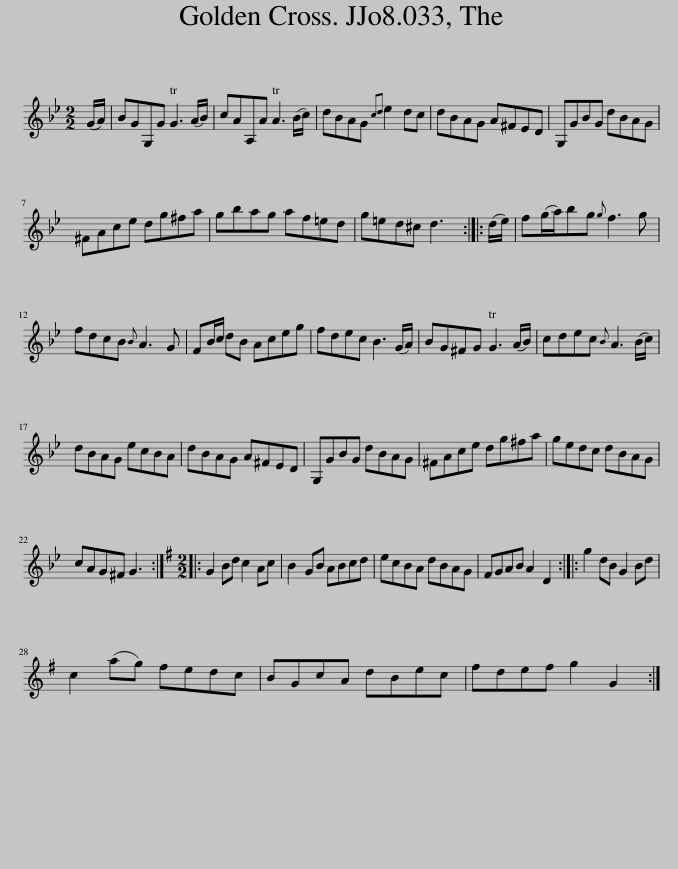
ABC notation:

X:1
L:1/8
M:2/2
I:linebreak $
K:Gmin
V:1 treble
V:1
 (G/A/) | BGG,G G3 (A/B/) | cAA,A A3 (B/c/) | dBAG{cd} e2 dc | dBAG A^FED | %5
 G,GBG dBAG |$ ^FAce dg^fa | gbag af=ed | g=ed^c d3 :: (d/e/) | %10
 f(g/a/)bg{g} f3 g |$ fdcB{B} A3 G | FB/c/ dB Aceg | fdec B3 (G/A/) | BG^FG G3 (A/B/) | %15
 cdec{B} A3 (B/c/) |$ dBAG ecBA | dBAG A^FED | G,GBG dBAG | ^FAce dg^fa | %20
 gedc dBAG |$ cAG^F G3 ::[K:G][M:2/2] G2 Bd c2 Ac | B2 GB ABcd | ecBA dBAG | %25
 FGAB A2 D2 :: g2 dB G2 Bd |$ c2 (ag) fedc | BGcA dBec | fdef g2 G2 :| %30
